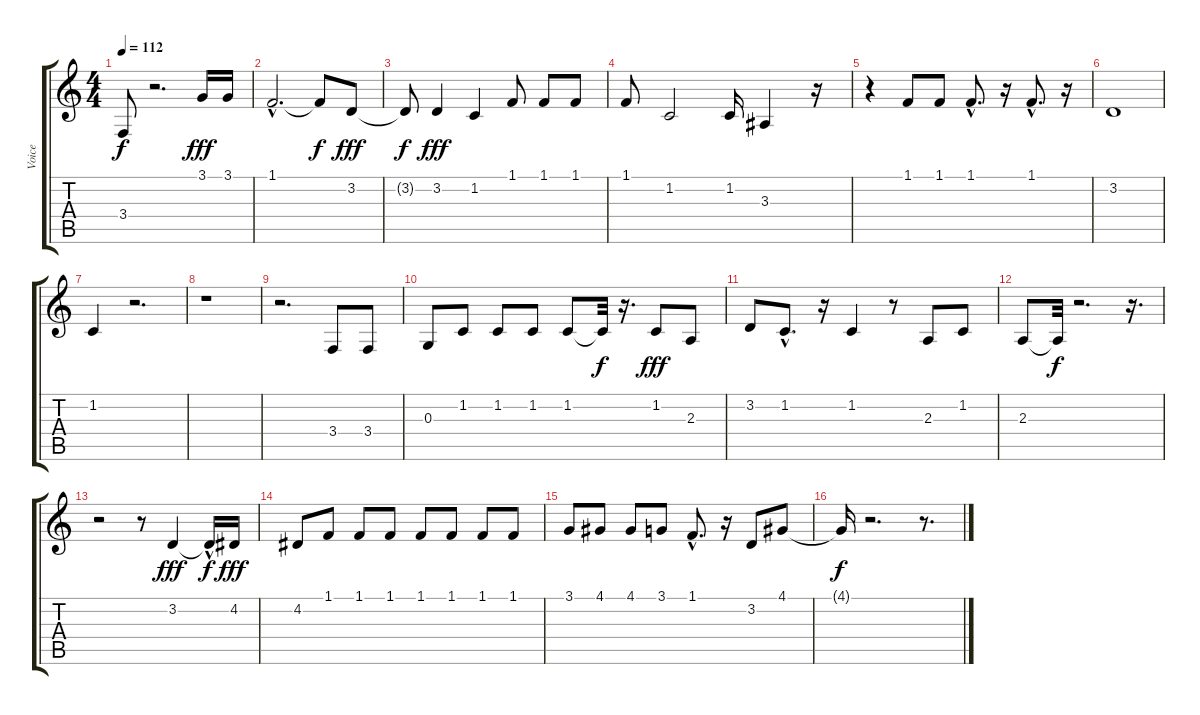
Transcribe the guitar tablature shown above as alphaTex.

\track ("Voice" "Voice") {instrument tenorsax}
\staff {score tabs}
\tuning (E4 B3 G3 D3 A2 E2) {hide}
\ts (4 4)
\tempo 112
\clef g2
\ks c
3.4{t}.8{dy f} r.2{d} 3.1.16{dy fff} 3.1.16 |
1.1{hac}.2{d} 1.1{t}.8{dy f} 3.2.8{dy fff} |
3.2{t}.8{dy f} 3.2.4{dy fff} 1.2.4 1.1.8 1.1.8 1.1.8 |
1.1.8 1.2.2 1.2.16 3.3.4 r.16 |
r.4 1.1.8 1.1.8 1.1{hac}.8{d} r.16 1.1{hac}.8{d} r.16 |
3.2.1 |
1.2.4 r.2{d} |
r.1 |
r.2{d} 3.4.8 3.4.8 |
0.3.8 1.2.8 1.2.8 1.2.8 1.2.8 1.2{t}.32{dy f} r.16{d} 1.2.8{dy fff} 2.3.8 |
3.2.8 1.2{hac}.8{d} r.16 1.2.4 r.8 2.3.8 1.2.8 |
2.3.8 2.3{t}.32{dy f} r.2{d} r.16{d} |
r.2 r.8 3.2.4{dy fff} 3.2{hac t}.16{dy f} 4.2.16{dy fff} |
4.2.8 1.1.8 1.1.8 1.1.8 1.1.8 1.1.8 1.1.8 1.1.8 |
3.1.8 4.1.8 4.1.8 3.1.8 1.1{hac}.8{d} r.16 3.2.8 4.1.8 |
4.1{t}.16{dy f} r.2{d} r.8{d}
